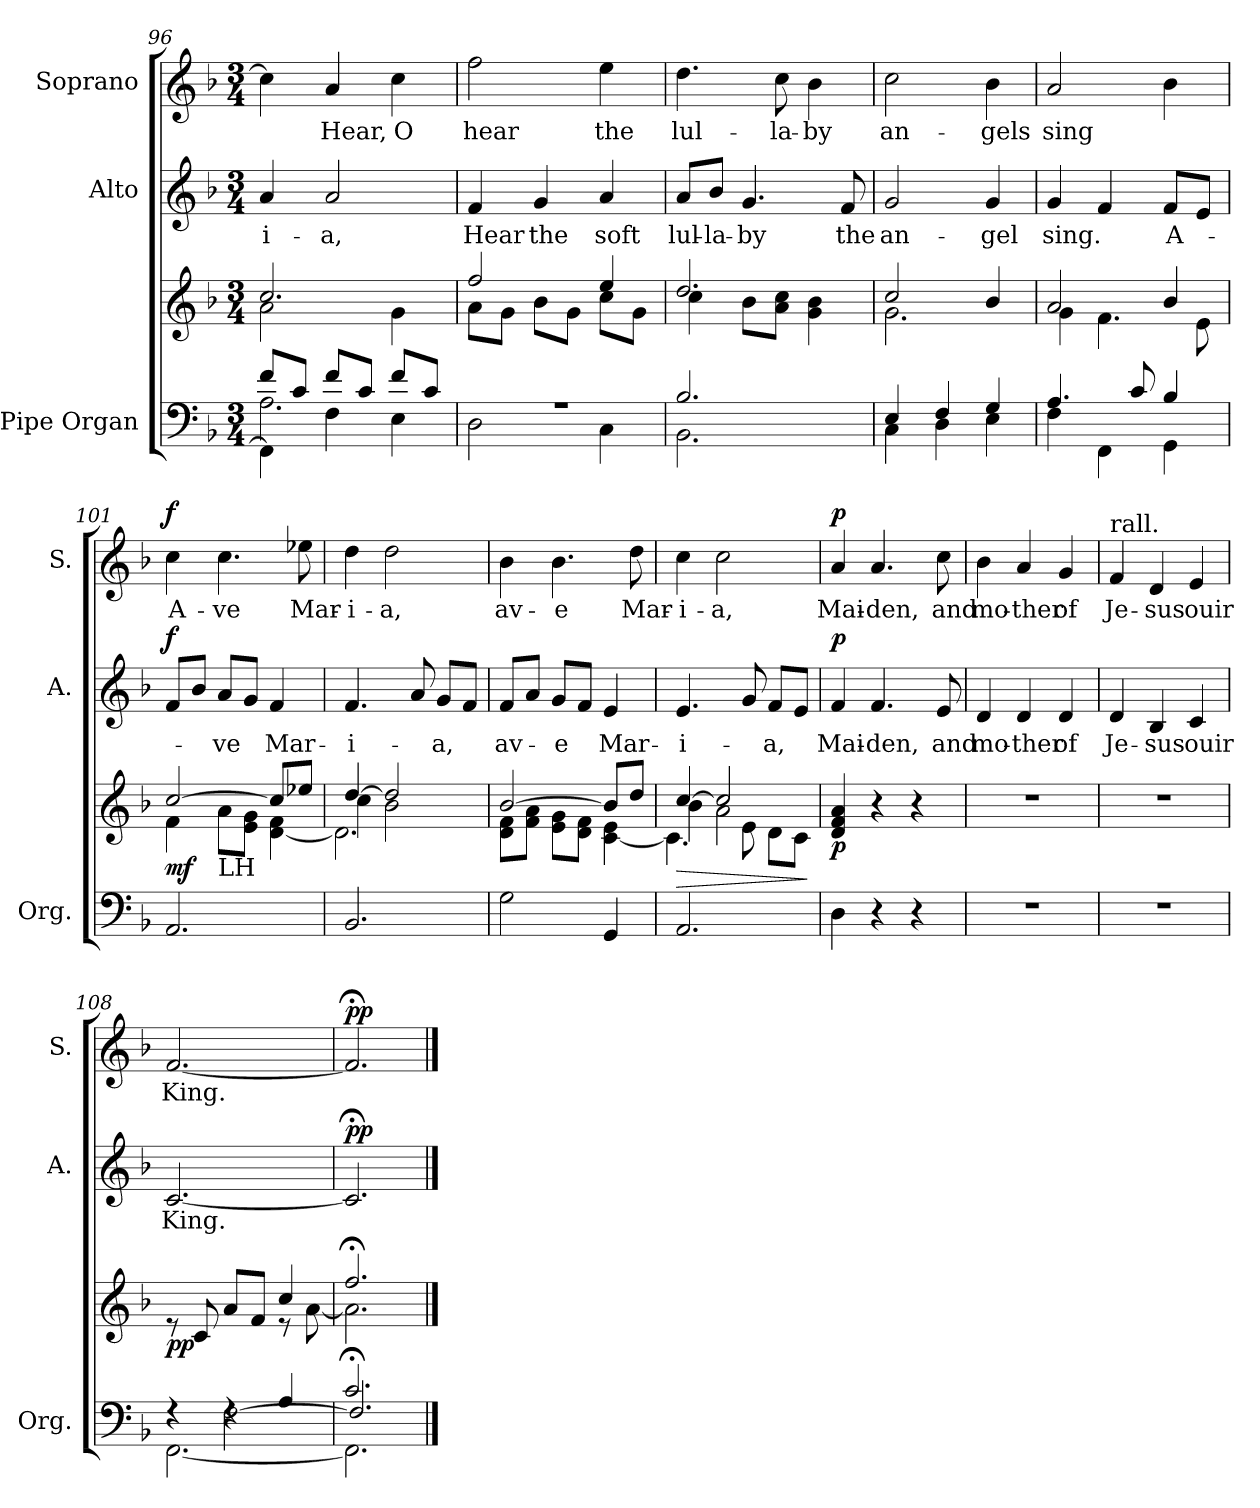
**kern	**kern	**dynam	**kern	**text	**dynam	**kern	**text	**dynam
*part3	*part3	*part3	*part2	*part2	*part2	*part1	*part1	*part1
*staff4	*staff3	*staff3/4	*staff2	*staff2	*staff2	*staff1	*staff1	*staff1
*I"Pipe Organ	*	*	*I"Alto	*	*	*I"Soprano	*	*
*I'Org.	*	*	*I'A.	*	*	*I'S.	*	*
!!LO:PB:g=z
*clefF4	*clefG2	*	*clefG2	*	*	*clefG2	*	*
*k[b-]	*k[b-]	*	*k[b-]	*	*	*k[b-]	*	*
*M3/4	*M3/4	*	*M3/4	*	*	*M3/4	*	*
=96	=96	=96	=96	=96	=96	=96	=96	=96
*^	*^	*	*	*	*	*	*	*
*	*^	*	*	*	*	*	*	*	*	*
8f/L	2.A\	4FF\]	2.cc/	2a\	.	4a/	-i-	.	4cc\]	.	.
8c/J	.	.	.	.	.	.	.	.	.	.	.
8f/L	.	4F\	.	.	.	2a/	-a,	.	4a/	Hear,	.
8c/J	.	.	.	.	.	.	.	.	.	.	.
8f/L	.	4E\	.	4g\	.	.	.	.	4cc\	O	.
8c/J	.	.	.	.	.	.	.	.	.	.	.
*	*v	*v	*	*	*	*	*	*	*	*	*
=97	=97	=97	=97	=97	=97	=97	=97	=97	=97	=97
2.r	2D\	2ff/	8a\L	.	4f/	Hear	.	2ff\	hear	.
.	.	.	8g\J	.	.	.	.	.	.	.
.	.	.	8b-\L	.	4g/	the	.	.	.	.
.	.	.	8g\J	.	.	.	.	.	.	.
.	4C\	4ee/	8cc\L	.	4a/	soft	.	4ee\	the	.
.	.	.	8g\J	.	.	.	.	.	.	.
=98	=98	=98	=98	=98	=98	=98	=98	=98	=98	=98
2.B-/	2.BB-\	2.dd/	4cc\	.	8a/L	lul-	.	4.dd\	lul-	.
.	.	.	.	.	8b-/J	-la-	.	.	.	.
.	.	.	8b-\L	.	4.g/	-by	.	.	.	.
.	.	.	8a\ 8cc\J	.	.	.	.	8cc\	-la-	.
.	.	.	4g\ 4b-\	.	.	.	.	4b-\	-by	.
.	.	.	.	.	8f/	the	.	.	.	.
=99	=99	=99	=99	=99	=99	=99	=99	=99	=99	=99
4E/	4C\	2cc/	2.g\	.	2g/	an-	.	2cc\	an-	.
4F/	4D\	.	.	.	.	.	.	.	.	.
4G/	4E\	4b-/	.	.	4g/	-gel	.	4b-\	-gels	.
=100	=100	=100	=100	=100	=100	=100	=100	=100	=100	=100
4.A/	4F\	2a/	4g\	.	4g/	sing.	.	2a/	sing	.
.	4FF\	.	4.f\	.	4f/	.	.	.	.	.
8c/	.	.	.	.	.	.	.	.	.	.
4B-/	4GG\	4b-/	.	.	8f/L	A-	.	4b-\	.	.
.	.	.	8e\	.	8e/J	.	.	.	.	.
*v	*v	*	*	*	*	*	*	*	*	*
=101	=101	=101	=101	=101	=101	=101	=101	=101	=101
!	!	!	!LO:DY:b	!	!	!LO:DY:a	!	!	!LO:DY:a
2.AA/	[2cc/	4f\	mf	8f/L	.	f	4cc\	A-	f
.	.	.	.	8b-/J	.	.	.	.	.
!	!	!LO:TX:b:t=LH	!	!	!	!	!	!	!
.	.	8a\L	.	8a/L	-ve	.	4.cc\	-ve	.
.	.	8e\ 8g\J	.	8g/J	.	.	.	.	.
.	8cc/L]	[4d\ 4f\	.	4f/	Mar-	.	.	.	.
.	8ee-X/J	.	.	.	.	.	8ee-X\	Mar-	.
!!LO:LB:g=z
=102	=102	=102	=102	=102	=102	=102	=102	=102	=102
*	*	*^	*	*	*	*	*	*	*
2.BB-/	[4dd/	4cc\	2.d\]	.	4.f/	-i-	.	4dd\	-i-	.
.	2dd/]	2b-\	.	.	.	.	.	2dd\	-a,	.
.	.	.	.	.	8a/	.	.	.	.	.
.	.	.	.	.	8g/L	-a,	.	.	.	.
.	.	.	.	.	8f/J	.	.	.	.	.
*	*	*v	*v	*	*	*	*	*	*	*
=103	=103	=103	=103	=103	=103	=103	=103	=103	=103
2G\	[2b-/	8d\ 8f\L	.	8f/L	av-	.	4b-\	av-	.
.	.	8f\ 8a\J	.	8a/J	.	.	.	.	.
.	.	8e\ 8g\L	.	8g/L	-e	.	4.b-\	-e	.
.	.	8d\ 8f\J	.	8f/J	.	.	.	.	.
4GG/	8b-/L]	[4c\ 4e\	.	4e/	Mar-	.	.	.	.
.	8dd/J	.	.	.	.	.	8dd\	Mar-	.
*	*v	*v	*	*	*	*	*	*	*
=104	=104	=104	=104	=104	=104	=104	=104	=104
!	!	!LO:HP:b	!	!	!	!	!	!
*	*^	*	*	*	*	*	*	*
*	*	*^	*	*	*	*	*	*	*
2.AA/	[4cc/	4b-\	4.c\]	>	4.e/	-i-	.	4cc\	-i-	.
.	2cc/]	2a\	.	.	.	.	.	2cc\	-a,	.
.	.	.	8e\	.	8g/	.	.	.	.	.
.	.	.	8d\L	.	8f/L	-a,	.	.	.	.
.	.	.	8c\J	.	8e/J	.	.	.	.	.
*	*v	*v	*v	*	*	*	*	*	*	*
.	.	]	.	.	.	.	.	.
=105	=105	=105	=105	=105	=105	=105	=105	=105
!	!	!LO:DY:b	!	!	!LO:DY:a	!	!	!LO:DY:a
4D\	4d/ 4f/ 4a/	p	4f/	Mai-	p	4a/	Mai-	p
4r	4r	.	4.f/	-den,	.	4.a/	-den,	.
4r	4r	.	.	.	.	.	.	.
.	.	.	8e/	and	.	8cc\	and	.
!!LO:LB:g=z
=106	=106	=106	=106	=106	=106	=106	=106	=106
2.r	2.r	.	4d/	mo-	.	4b-\	mo-	.
.	.	.	4d/	-ther	.	4a/	-ther	.
.	.	.	4d/	of	.	4g/	of	.
=107	=107	=107	=107	=107	=107	=107	=107	=107
*	*	*	*	*	*	*MM92	*	*
!	!	!	!	!	!	!LO:TX:a:t=rall.	!	!
2.r	2.r	.	4d/	Je-	.	4f/	Je-	.
.	.	.	4B-/	-sus	.	4d/	-sus	.
.	.	.	4c/	ouir	.	4e/	ouir	.
=108	=108	=108	=108	=108	=108	=108	=108	=108
*^	*^	*	*	*	*	*	*	*
*	*^	*	*	*	*	*	*	*	*	*
!	!	!	!	!	!LO:DY:b	!	!	!	!	!	!
4rF	[2.FF\	4ryy	8re	2ryy	pp	[2.c/	King.	.	[2.f/	King.	.
.	.	.	8c/	.	.	.	.	.	.	.	.
4rF	.	[2F\	8a/L	.	.	.	.	.	.	.	.
.	.	.	8f/J	.	.	.	.	.	.	.	.
4A/	.	.	4cc/	8r	.	.	.	.	.	.	.
.	.	.	.	[8a\	.	.	.	.	.	.	.
=109	=109	=109	=109	=109	=109	=109	=109	=109	=109	=109	=109
!	!	!	!	!	!	!	!	!LO:DY:a	!	!	!LO:DY:a
2.c;/	2.FF\]	2.F/]	2.ff;</	2.a\]	.	2.c;</]	.	pp	2.f;</]	.	pp
*v	*v	*v	*	*	*	*	*	*	*	*	*
*	*v	*v	*	*	*	*	*	*	*
==	==	==	==	==	==	==	==	==
*-	*-	*-	*-	*-	*-	*-	*-	*-
